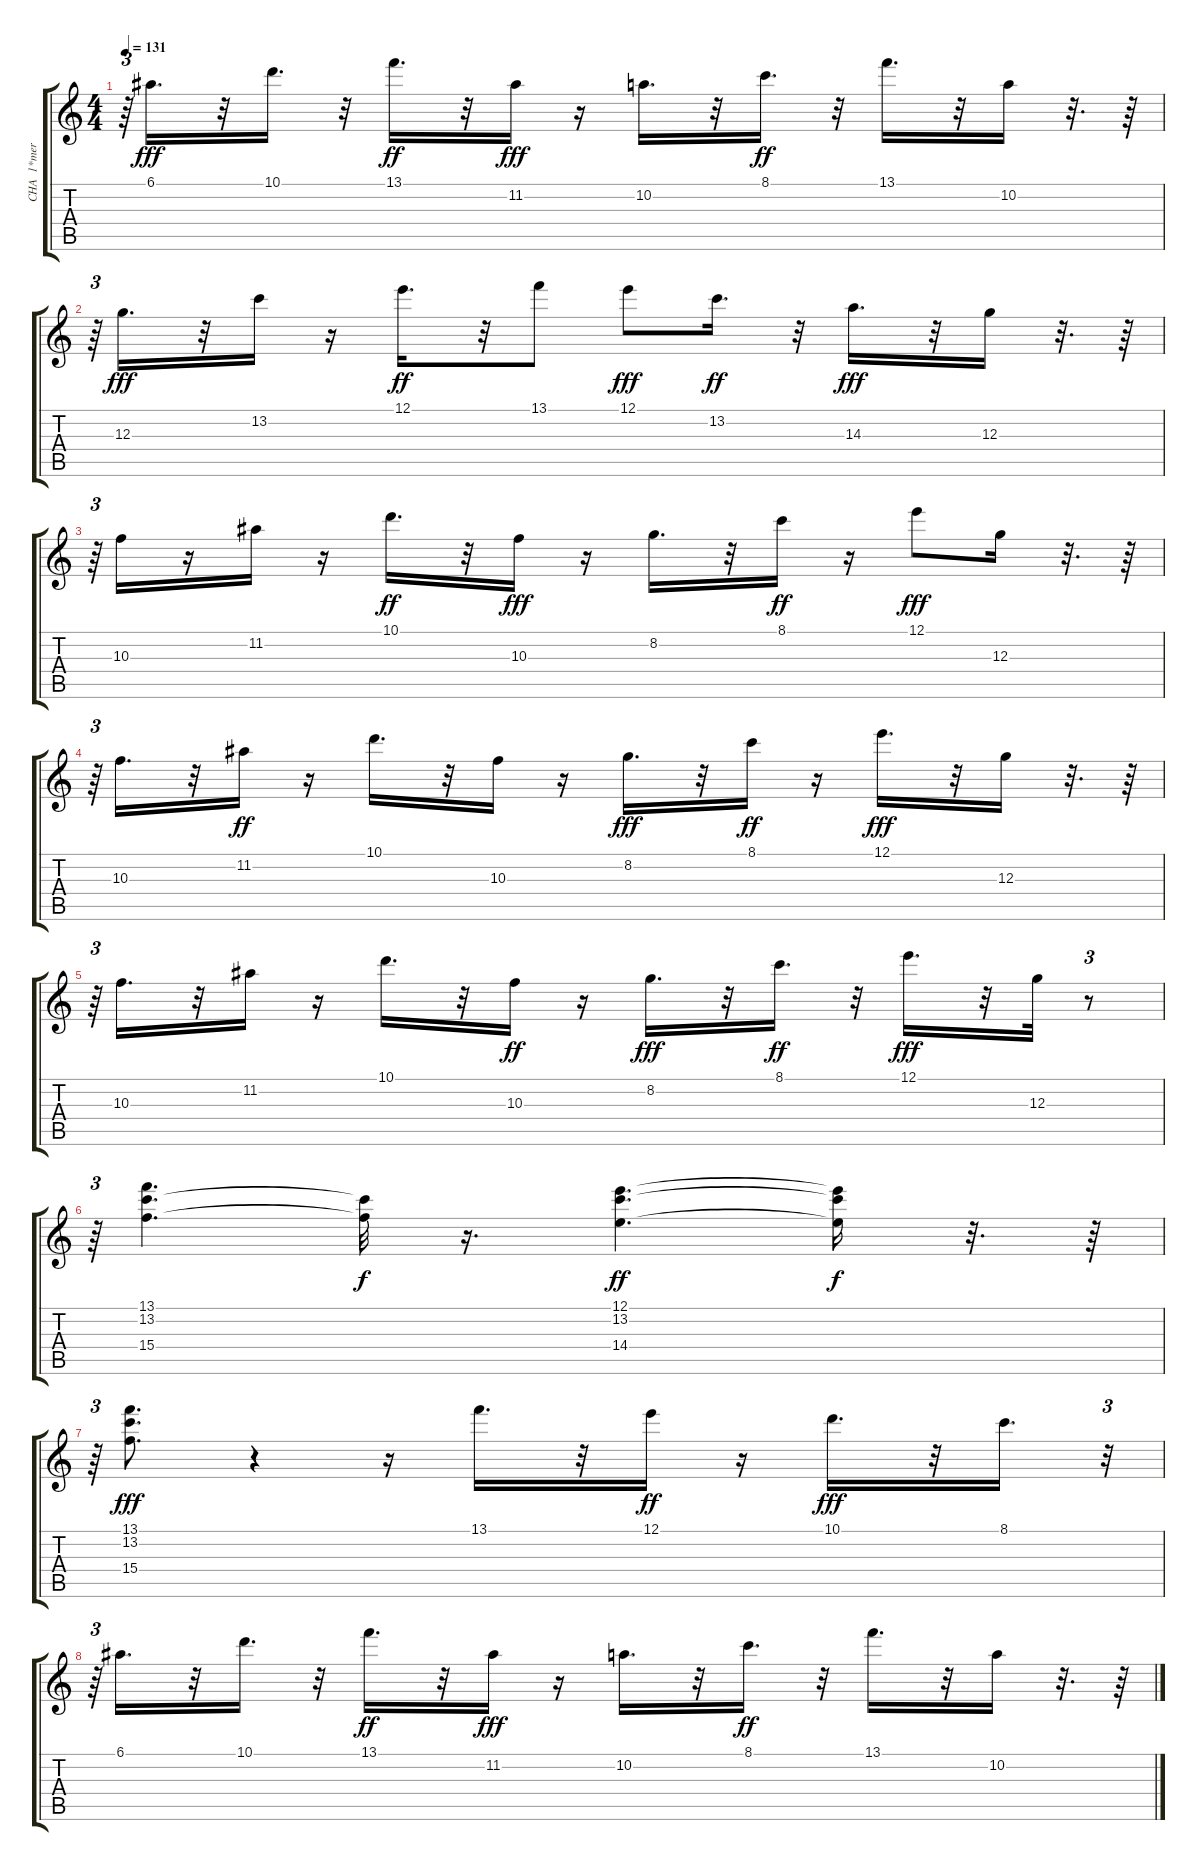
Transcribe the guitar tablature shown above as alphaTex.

\track ("CHA  1*merged" "CHA  1*mer") {instrument acousticguitarsteel}
\staff {score tabs}
\tuning (E4 B3 G3 D3 A2 E2) {hide}
\ts (4 4)
\tempo 131
\clef g2
\ks c
r.64{tu (3 2) dy fff} 6.1.16{d} r.32 10.1.16{d} r.32 13.1.16{d dy ff} r.32 11.2.16{dy fff} r.16 10.2.16{d} r.32 8.1.16{d dy ff} r.32 13.1.16{d} r.32 10.2.16 r.32{d} r.64 |
r.64{tu (3 2)} 12.3.16{d dy fff} r.32 13.2.16 r.16 12.1.16{d dy ff} r.32 13.1.8 12.1.8{dy fff} 13.2.16{d dy ff} r.32 14.3.16{d dy fff} r.32 12.3.16 r.32{d} r.64 |
r.64{tu (3 2)} 10.3.16 r.16 11.2.16 r.16 10.1.16{d dy ff} r.32 10.3.16{dy fff} r.16 8.2.16{d} r.32 8.1.16{dy ff} r.16 12.1.8{dy fff} 12.3.16 r.32{d} r.64 |
r.64{tu (3 2)} 10.3.16{d} r.32 11.2.16{dy ff} r.16 10.1.16{d} r.32 10.3.16 r.16 8.2.16{d dy fff} r.32 8.1.16{dy ff} r.16 12.1.16{d dy fff} r.32 12.3.16 r.32{d} r.64 |
r.64{tu (3 2)} 10.3.16{d} r.32 11.2.16 r.16 10.1.16{d} r.32 10.3.16{dy ff} r.16 8.2.16{d dy fff} r.32 8.1.16{d dy ff} r.32 12.1.16{d dy fff} r.32 12.3.32 r.8{tu (3 2)} |
r.64{tu (3 2)} (13.1 13.2 15.4).4{d} (13.2{t} 15.4{t}).32{dy f} r.16{d} (12.1 13.2 14.4).4{d dy ff} (12.1{t} 13.2{t} 14.4{t}).16{dy f} r.32{d} r.64 |
r.64{tu (3 2)} (13.1 13.2 15.4).8{d dy fff} r.4 r.16 13.1.16{d} r.32 12.1.16{dy ff} r.16 10.1.16{d dy fff} r.32 8.1.16{d} r.32{tu (3 2)} |
r.64{tu (3 2)} 6.1.16{d} r.32 10.1.16{d} r.32 13.1.16{d dy ff} r.32 11.2.16{dy fff} r.16 10.2.16{d} r.32 8.1.16{d dy ff} r.32 13.1.16{d} r.32 10.2.16 r.32{d} r.64
